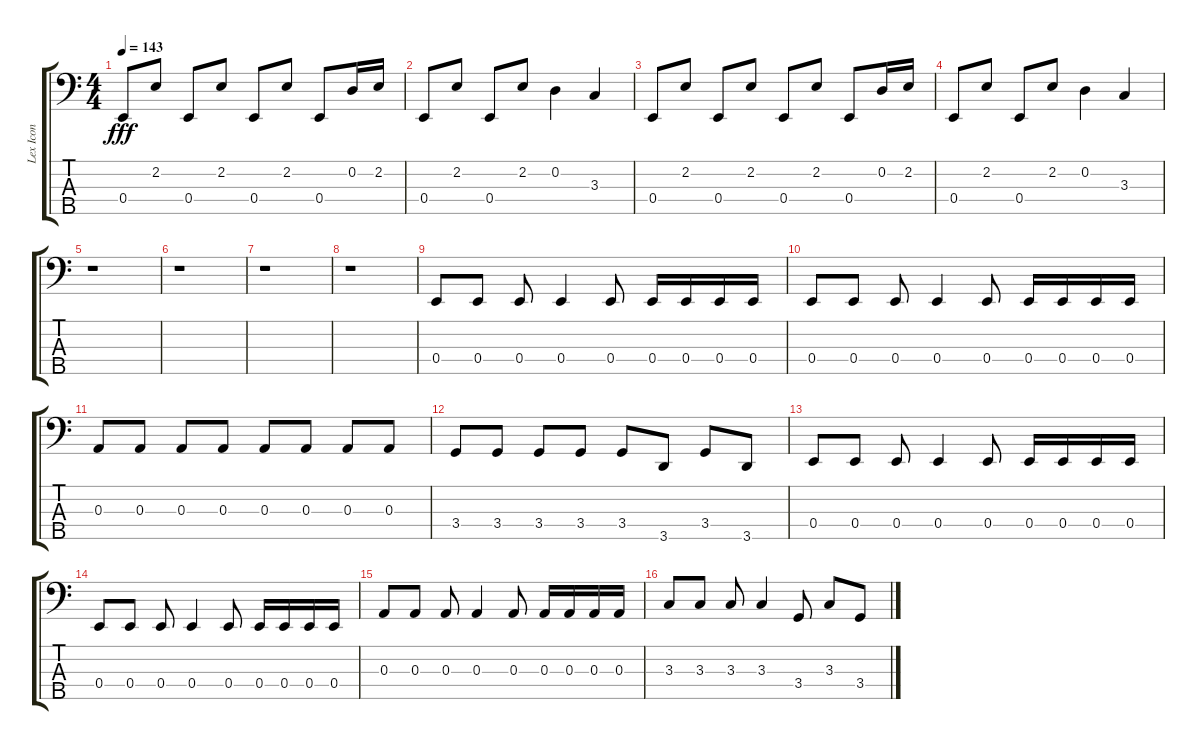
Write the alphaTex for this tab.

\track ("Lex Icon" "Lex Icon") {instrument electricbassfinger}
\staff {score tabs}
\tuning (G2 D2 A1 E1 B0) {hide}
\ts (4 4)
\tempo 143
\clef f4
\ks c
0.4.8{dy fff} 2.2.8 0.4.8 2.2.8 0.4.8 2.2.8 0.4.8 0.2.16 2.2.16 |
0.4.8 2.2.8 0.4.8 2.2.8 0.2.4 3.3.4 |
0.4.8 2.2.8 0.4.8 2.2.8 0.4.8 2.2.8 0.4.8 0.2.16 2.2.16 |
0.4.8 2.2.8 0.4.8 2.2.8 0.2.4 3.3.4 |
r.1 |
r.1 |
r.1 |
r.1 |
0.4.8 0.4.8 0.4.8 0.4.4 0.4.8 0.4.16 0.4.16 0.4.16 0.4.16 |
0.4.8 0.4.8 0.4.8 0.4.4 0.4.8 0.4.16 0.4.16 0.4.16 0.4.16 |
0.3.8 0.3.8 0.3.8 0.3.8 0.3.8 0.3.8 0.3.8 0.3.8 |
3.4.8 3.4.8 3.4.8 3.4.8 3.4.8 3.5.8 3.4.8 3.5.8 |
0.4.8 0.4.8 0.4.8 0.4.4 0.4.8 0.4.16 0.4.16 0.4.16 0.4.16 |
0.4.8 0.4.8 0.4.8 0.4.4 0.4.8 0.4.16 0.4.16 0.4.16 0.4.16 |
0.3.8 0.3.8 0.3.8 0.3.4 0.3.8 0.3.16 0.3.16 0.3.16 0.3.16 |
3.3.8 3.3.8 3.3.8 3.3.4 3.4.8 3.3.8 3.4.8
